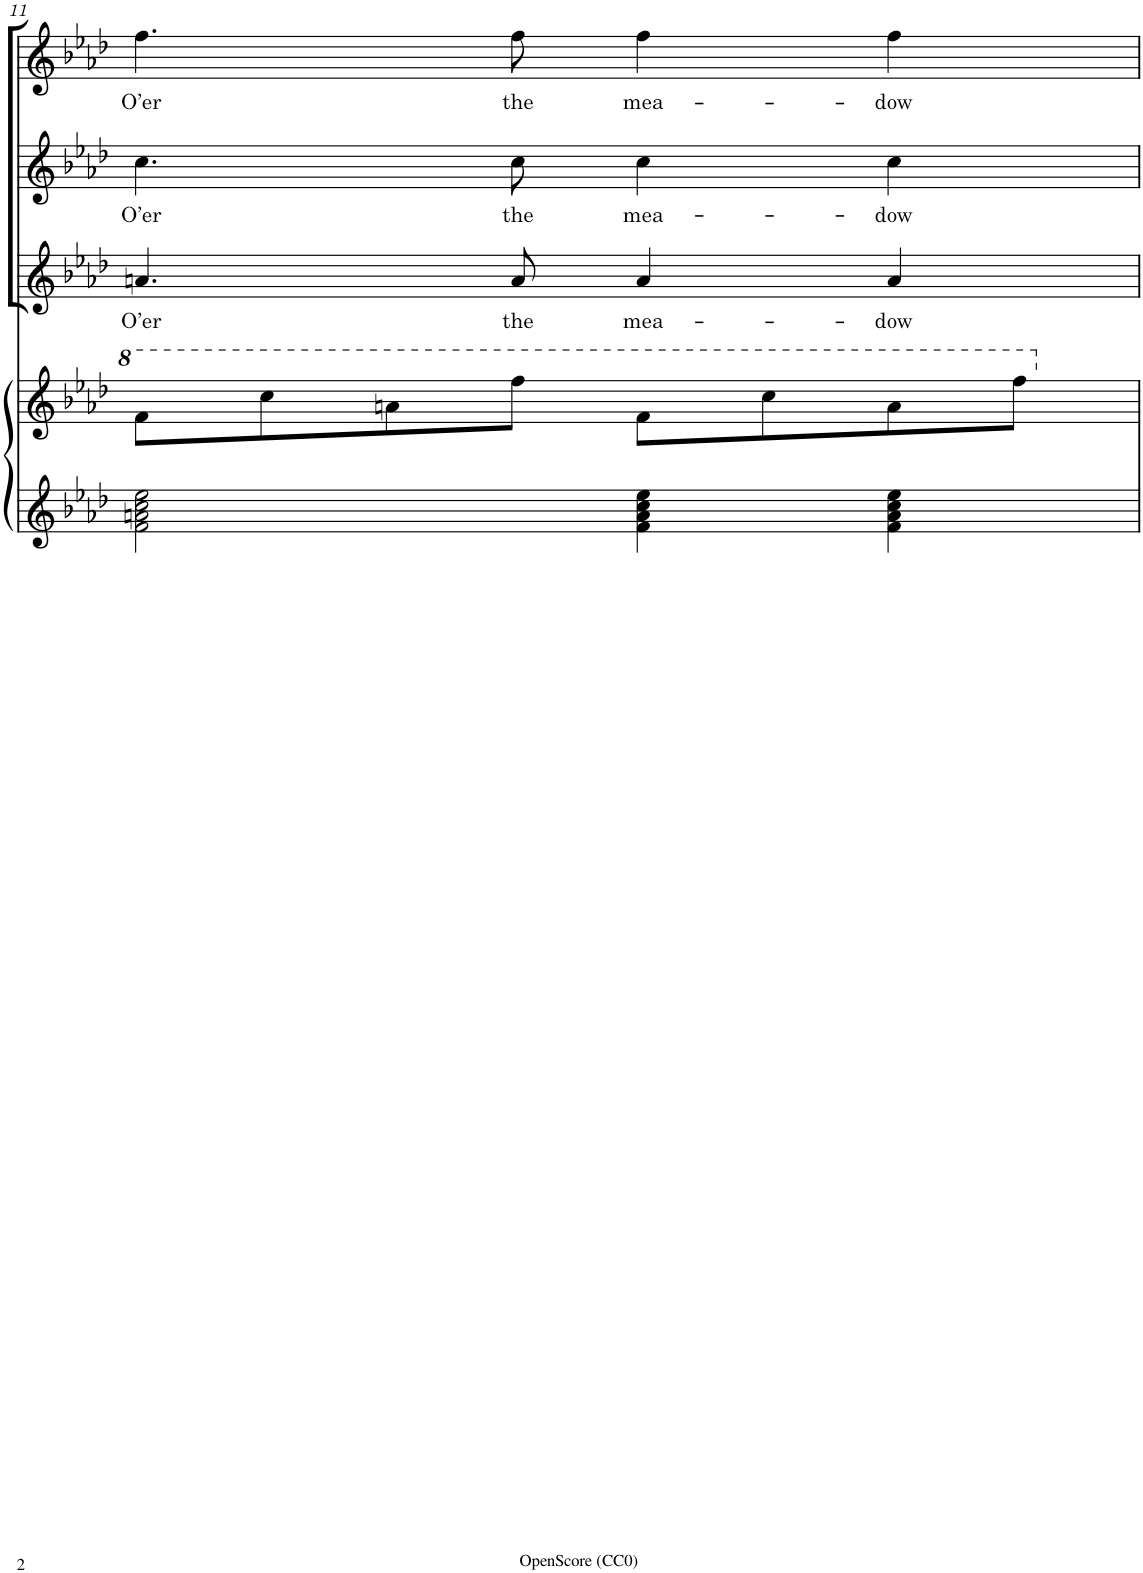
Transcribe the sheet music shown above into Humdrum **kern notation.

**kern	**kern	**kern	**text	**kern	**text	**kern	**text
*part4	*part4	*part3	*part3	*part2	*part2	*part1	*part1
*staff5	*staff4	*staff3	*staff3	*staff2	*staff2	*staff1	*staff1
*I"Piano	*	*I"Voice 3	*	*I"Voice 2	*	*I"Voice 1	*
*I'Pno	*	*	*	*	*	*	*
!!LO:PB:g=z
*clefG2	*clefG2	*clefG2	*	*clefG2	*	*clefG2	*
*k[b-e-a-d-]	*k[b-e-a-d-]	*k[b-e-a-d-]	*	*k[b-e-a-d-]	*	*k[b-e-a-d-]	*
*M2/2	*M2/2	*M2/2	*	*M2/2	*	*M2/2	*
*met(c|)	*met(c|)	*met(c|)	*	*met(c|)	*	*met(c|)	*
=11	=11	=11	=11	=11	=11	=11	=11
!	!	!	!LO:LY:b	!	!LO:LY:b	!	!LO:LY:b
2f\ 2an\ 2cc\ 2ee-\	8ff\L	4.an/	O’er	4.cc\	O’er	4.ff\	O’er
.	8ccc\	.	.	.	.	.	.
.	8aan\	.	.	.	.	.	.
!	!	!	!LO:LY:b	!	!LO:LY:b	!	!LO:LY:b
.	8fff\J	8a/	the	8cc\	the	8ff\	the
!	!	!	!LO:LY:b	!	!LO:LY:b	!	!LO:LY:b
4f\ 4a\ 4cc\ 4ee-\	8ff\L	4a/	mea-	4cc\	mea-	4ff\	mea-
.	8ccc\	.	.	.	.	.	.
!	!	!	!LO:LY:b	!	!LO:LY:b	!	!LO:LY:b
4f\ 4a\ 4cc\ 4ee-\	8aa\	4a/	-dow	4cc\	-dow	4ff\	-dow
.	8fff\J	.	.	.	.	.	.
=	=	=	=	=	=	=	=
*-	*-	*-	*-	*-	*-	*-	*-
